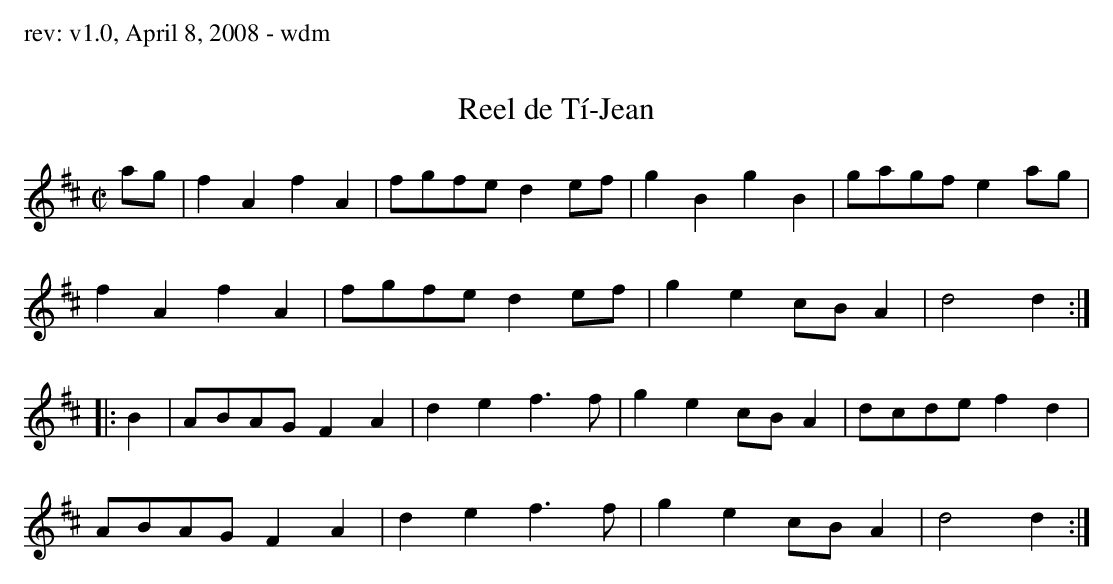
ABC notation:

X:1
T:Reel de Tí-Jean
L:1/8
M:C|
K:D
ag|f2A2f2A2|fgfe d2ef|g2B2g2B2|gagf e2ag|
f2A2f2A2|fgfe d2ef|g2e2cBA2|d4d2:|
|:B2|ABAG F2A2|d2e2f3f|g2e2cBA2|dcde f2d2|
ABAG F2A2|d2e2f3f|g2e2cBA2|d4d2:|
